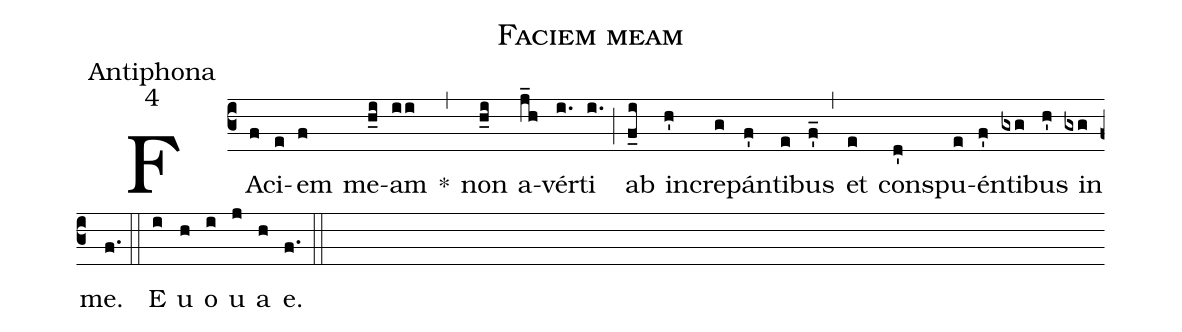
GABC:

name:Faciem meam;
office-part:Antiphona;
mode:4;
%%
(c3) FA(f)ci(e)em(f) me(h_i)am(ii) *(,) non(h_i) a(j_h)vér(i.)ti(i.) (;) ab(f_i) in(h')cre(g)pán(f')ti(e)bus(f'_) (,) et(e) con(d')spu(e)én(f')ti(gxg)bus(h') in(gxg) me.(f.) (::) E(i) u(h) o(i) u(j) a(h) e.(f.) (::)
